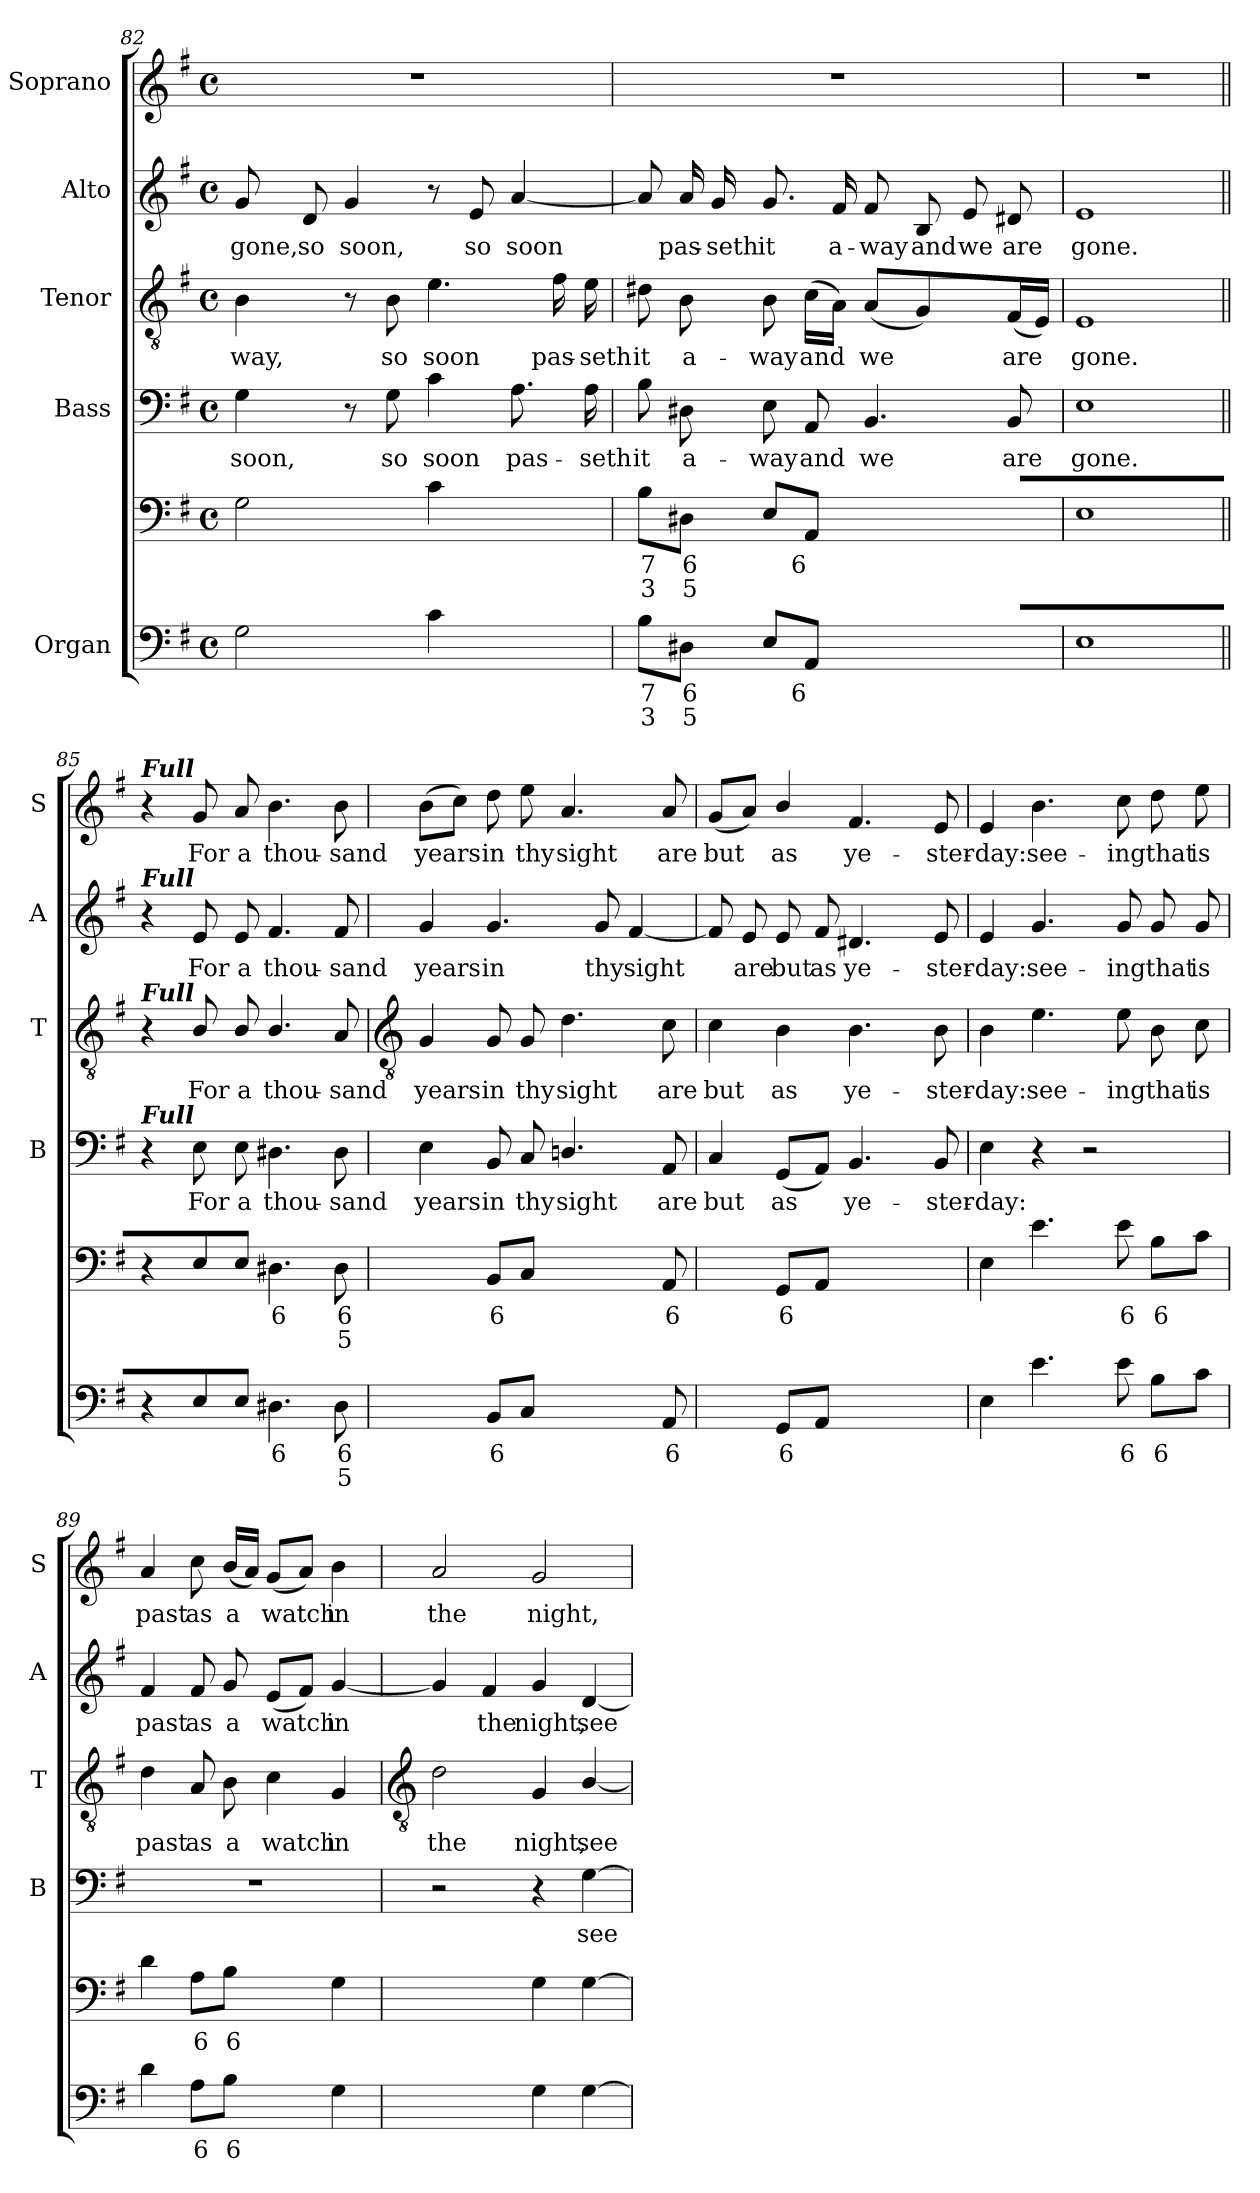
**kern	**text	**text	**kern	**text	**text	**kern	**text	**kern	**text	**kern	**text	**kern	**text
*part5	*part5	*part5	*part5	*part5	*part5	*part4	*part4	*part3	*part3	*part2	*part2	*part1	*part1
*staff6	*staff6	*staff6	*staff5	*staff5	*staff5	*staff4	*staff4	*staff3	*staff3	*staff2	*staff2	*staff1	*staff1
*I"Organ	*	*	*	*	*	*I"Bass	*	*I"Tenor	*	*I"Alto	*	*I"Soprano	*
*	*	*	*	*	*	*I'B	*	*I'T	*	*I'A	*	*I'S	*
!!LO:LB:g=z
*clefF4	*	*	*clefF4	*	*	*clefF4	*	*clefGv2	*	*clefG2	*	*clefG2	*
*k[f#]	*	*	*k[f#]	*	*	*k[f#]	*	*k[f#]	*	*k[f#]	*	*k[f#]	*
*G:	*	*	*G:	*	*	*G:	*	*G:	*	*G:	*	*G:	*
*M4/4	*	*	*M4/4	*	*	*M4/4	*	*M4/4	*	*M4/4	*	*M4/4	*
*met(c)	*	*	*met(c)	*	*	*met(c)	*	*met(c)	*	*met(c)	*	*met(c)	*
=82	=82	=82	=82	=82	=82	=82	=82	=82	=82	=82	=82	=82	=82
!	!	!	!	!	!	!	!LO:LY:b	!	!LO:LY:b	!	!LO:LY:b	!	!
2G	.	.	2G	.	.	4G	soon,	4B	-way,	8g	gone,	1r	.
!	!	!	!	!	!	!	!	!	!	!	!LO:LY:b	!	!
.	.	.	.	.	.	.	.	.	.	8d	so	.	.
!	!	!	!	!	!	!	!	!	!	!	!LO:LY:b	!	!
.	.	.	.	.	.	8r	.	8r	.	4g	soon,	.	.
!	!	!	!	!	!	!	!LO:LY:b	!	!LO:LY:b	!	!	!	!
.	.	.	.	.	.	8G	so	8B	so	.	.	.	.
!	!	!	!	!	!	!	!LO:LY:b	!	!LO:LY:b	!	!	!	!
4c	.	.	4c	.	.	4c	soon	4.e	soon	8r	.	.	.
!	!	!	!	!	!	!	!	!	!	!	!LO:LY:b	!	!
.	.	.	.	.	.	.	.	.	.	8e	so	.	.
!	!LO:LY:b	!	!	!LO:LY:b	!	!	!LO:LY:b	!	!	!	!LO:LY:b	!	!
[8Ayy	5	.	[8Ayy	5	.	8.A	pas-	.	.	[4a	soon	.	.
!	!LO:LY:b	!	!	!LO:LY:b	!	!	!	!	!LO:LY:b	!	!	!	!
8Ayy]	6	.	8Ayy]	6	.	.	.	16f#	pas-	.	.	.	.
!	!	!	!	!	!	!	!LO:LY:b	!	!LO:LY:b	!	!	!	!
.	.	.	.	.	.	16A	-seth	16e	-seth	.	.	.	.
=83	=83	=83	=83	=83	=83	=83	=83	=83	=83	=83	=83	=83	=83
!	!LO:LY:b	!LO:LY:b	!	!LO:LY:b	!LO:LY:b	!	!LO:LY:b	!	!LO:LY:b	!	!	!	!
8BL	7	3	8BL	7	3	8B	it	8d#X	it	8a]	.	1r	.
!	!LO:LY:b	!LO:LY:b	!	!LO:LY:b	!LO:LY:b	!	!LO:LY:b	!	!LO:LY:b	!	!LO:LY:b	!	!
8D#XJ	6	5	8D#XJ	6	5	8D#X	a-	8B	a-	16a	pas-	.	.
!	!	!	!	!	!	!	!	!	!	!	!LO:LY:b	!	!
.	.	.	.	.	.	.	.	.	.	16g	-seth	.	.
!	!	!	!	!	!	!	!LO:LY:b	!	!LO:LY:b	!	!LO:LY:b	!	!
8EL	.	.	8EL	.	.	8E	-way	8B	-way	8.g	it	.	.
!	!LO:LY:b	!	!	!LO:LY:b	!	!	!LO:LY:b	!	!LO:LY:b	!	!	!	!
8AAJ	6	.	8AAJ	6	.	8AA	and	(>16cLL	and	.	.	.	.
!	!	!	!	!	!	!	!	!	!	!	!LO:LY:b	!	!
.	.	.	.	.	.	.	.	16AJJ)	.	16f#	a-	.	.
!	!LO:LY:b	!LO:LY:b	!	!LO:LY:b	!LO:LY:b	!	!LO:LY:b	!	!LO:LY:b	!	!LO:LY:b	!	!
[8BByy	7	3	[8BByy	7	3	4.BB	we	(<8AL	we	8f#	-way	.	.
!	!LO:LY:b	!LO:LY:b	!	!LO:LY:b	!LO:LY:b	!	!	!	!	!	!LO:LY:b	!	!
8BByy_	6	4	8BByy_	6	4	.	.	4G)	.	8B	and	.	.
!	!LO:LY:b	!LO:LY:b	!	!LO:LY:b	!LO:LY:b	!	!	!	!	!	!LO:LY:b	!	!
8BByy_	6	4	8BByy_	6	4	.	.	.	.	8e	we	.	.
!	!LO:LY:b	!LO:LY:b	!	!LO:LY:b	!LO:LY:b	!	!LO:LY:b	!	!LO:LY:b	!	!LO:LY:b	!	!
8BBLyy]	5	3	8BBLyy]	5	3	8BB	are	(<16F#L	are	8d#X	are	.	.
.	.	.	.	.	.	.	.	16EJJ)	.	.	.	.	.
=84	=84	=84	=84	=84	=84	=84	=84	=84	=84	=84	=84	=84	=84
!	!	!	!	!	!	!	!LO:LY:b	!	!LO:LY:b	!	!LO:LY:b	!	!
1E	.	.	1E	.	.	1E	gone.	1E	gone.	1e	gone.	1r	.
=85||	=85||	=85||	=85||	=85||	=85||	=85||	=85||	=85||	=85||	=85||	=85||	=85||	=85||
!	!	!	!	!	!	!	!	!	!	!	!	!LO:TX:a:Bi:t=Full	!
!	!	!	!	!	!	!	!	!	!	!LO:TX:a:Bi:t=Full	!	!	!
!	!	!	!	!	!	!	!	!LO:TX:a:Bi:t=Full	!	!	!	!	!
!	!	!	!	!	!	!LO:TX:a:Bi:t=Full	!	!	!	!	!	!	!
4r	.	.	4r	.	.	4r	.	4r	.	4r	.	4r	.
!	!	!	!	!	!	!	!LO:LY:b	!	!LO:LY:b	!	!LO:LY:b	!	!LO:LY:b
8E	.	.	8E	.	.	8E	For	8B/	For	8e	For	8g	For
!	!	!	!	!	!	!	!LO:LY:b	!	!LO:LY:b	!	!LO:LY:b	!	!LO:LY:b
8EJ	.	.	8EJ	.	.	8E	a	8B/	a	8e	a	8a	a
!	!LO:LY:b	!	!	!LO:LY:b	!	!	!LO:LY:b	!	!LO:LY:b	!	!LO:LY:b	!	!LO:LY:b
4.D#X	6	.	4.D#X	6	.	4.D#X	thou-	4.B/	thou-	4.f#	thou-	4.b	thou-
!	!LO:LY:b	!LO:LY:b	!	!LO:LY:b	!LO:LY:b	!	!LO:LY:b	!	!LO:LY:b	!	!LO:LY:b	!	!LO:LY:b
8D#	6	5	8D#	6	5	8D#	-sand	8A	-sand	8f#	-sand	8b	-sand
!!LO:LB:g=z
=86	=86	=86	=86	=86	=86	=86	=86	=86	=86	=86	=86	=86	=86
*	*	*	*	*	*	*	*	*clefGv2	*	*	*	*	*
!	!LO:LY:b	!	!	!LO:LY:b	!	!	!LO:LY:b	!	!LO:LY:b	!	!LO:LY:b	!	!LO:LY:b
[8Eyy	5	.	[8Eyy	5	.	4E	years	4G	years	4g	years	(>8bL	years
!	!LO:LY:b	!	!	!LO:LY:b	!	!	!	!	!	!	!	!	!
8Eyy]	6	.	8Eyy]	6	.	.	.	.	.	.	.	8ccJ)	.
!	!LO:LY:b	!	!	!LO:LY:b	!	!	!LO:LY:b	!	!LO:LY:b	!	!LO:LY:b	!	!LO:LY:b
8BBL	6	.	8BBL	6	.	8BB	in	8G	in	4.g	in	8dd	in
!	!	!	!	!	!	!	!LO:LY:b	!	!LO:LY:b	!	!	!	!LO:LY:b
8CJ	.	.	8CJ	.	.	8C	thy	8G	thy	.	.	8ee	thy
!	!LO:LY:b	!	!	!LO:LY:b	!	!	!LO:LY:b	!	!LO:LY:b	!	!	!	!LO:LY:b
[4Dn/yy	4	.	[4Dn/yy	4	.	4.Dn/	sight	4.d	sight	.	.	4.a	sight
!	!	!	!	!	!	!	!	!	!	!	!LO:LY:b	!	!
.	.	.	.	.	.	.	.	.	.	8g	thy	.	.
!	!LO:LY:b	!	!	!LO:LY:b	!	!	!	!	!	!	!LO:LY:b	!	!
8Dyy]	3	.	8Dyy]	3	.	.	.	.	.	[4f#	sight	.	.
!	!LO:LY:b	!	!	!LO:LY:b	!	!	!LO:LY:b	!	!LO:LY:b	!	!	!	!LO:LY:b
8AA	6	.	8AA	6	.	8AA	are	8c	are	.	.	8a	are
=87	=87	=87	=87	=87	=87	=87	=87	=87	=87	=87	=87	=87	=87
!	!LO:LY:b	!LO:LY:b	!	!LO:LY:b	!LO:LY:b	!	!LO:LY:b	!	!LO:LY:b	!	!	!	!LO:LY:b
[8Cyy	5	4	[8Cyy	5	4	4C	but	4c	but	8f#]	.	(<8gL	but
!	!LO:LY:b	!LO:LY:b	!	!LO:LY:b	!LO:LY:b	!	!	!	!	!	!LO:LY:b	!	!
8Cyy]	6	3	8Cyy]	6	3	.	.	.	.	8e	are	8aJ)	.
!	!LO:LY:b	!	!	!LO:LY:b	!	!	!LO:LY:b	!	!LO:LY:b	!	!LO:LY:b	!	!LO:LY:b
8GGL	6	.	8GGL	6	.	(<8GGL	as	4B	as	8e	but	4b/	as
!	!	!	!	!	!	!	!	!	!	!	!LO:LY:b	!	!
8AAJ	.	.	8AAJ	.	.	8AAJ)	.	.	.	8f#	as	.	.
!	!LO:LY:b	!LO:LY:b	!	!LO:LY:b	!LO:LY:b	!	!LO:LY:b	!	!LO:LY:b	!	!LO:LY:b	!	!LO:LY:b
[4BByy	6	4	[4BByy	6	4	4.BB	ye-	4.B	ye-	4.d#X	ye-	4.f#	ye-
!	!LO:LY:b	!LO:LY:b	!	!LO:LY:b	!LO:LY:b	!	!	!	!	!	!	!	!
4BByy]	5	3	4BByy]	5	3	.	.	.	.	.	.	.	.
!	!	!	!	!	!	!	!LO:LY:b	!	!LO:LY:b	!	!LO:LY:b	!	!LO:LY:b
.	.	.	.	.	.	8BB	-ster-	8B	-ster-	8e	-ster-	8e	-ster-
=88	=88	=88	=88	=88	=88	=88	=88	=88	=88	=88	=88	=88	=88
!	!	!	!	!	!	!	!LO:LY:b	!	!LO:LY:b	!	!LO:LY:b	!	!LO:LY:b
4E	.	.	4E	.	.	4E	-day:	4B	-day:	4e	-day:	4e	-day:
!	!	!	!	!	!	!	!	!	!LO:LY:b	!	!LO:LY:b	!	!LO:LY:b
4.e	.	.	4.e	.	.	4r	.	4.e	see-	4.g	see-	4.b	see-
.	.	.	.	.	.	2r	.	.	.	.	.	.	.
!	!LO:LY:b	!	!	!LO:LY:b	!	!	!	!	!LO:LY:b	!	!LO:LY:b	!	!LO:LY:b
8e	6	.	8e	6	.	.	.	8e	-ing	8g	-ing	8cc	-ing
!	!LO:LY:b	!	!	!LO:LY:b	!	!	!	!	!LO:LY:b	!	!LO:LY:b	!	!LO:LY:b
8BL	6	.	8BL	6	.	.	.	8B	that	8g	that	8dd	that
!	!	!	!	!	!	!	!	!	!LO:LY:b	!	!LO:LY:b	!	!LO:LY:b
8cJ	.	.	8cJ	.	.	.	.	8c	is	8g	is	8ee	is
=89	=89	=89	=89	=89	=89	=89	=89	=89	=89	=89	=89	=89	=89
!	!	!	!	!	!	!	!	!	!LO:LY:b	!	!LO:LY:b	!	!LO:LY:b
4d	.	.	4d	.	.	1r	.	4d	past	4f#	past	4a	past
!	!LO:LY:b	!	!	!LO:LY:b	!	!	!	!	!LO:LY:b	!	!LO:LY:b	!	!LO:LY:b
8AL	6	.	8AL	6	.	.	.	8A	as	8f#	as	8cc	as
!	!LO:LY:b	!	!	!LO:LY:b	!	!	!	!	!LO:LY:b	!	!LO:LY:b	!	!LO:LY:b
8BJ	6	.	8BJ	6	.	.	.	8B	a	8g	a	(<16bLL	a
.	.	.	.	.	.	.	.	.	.	.	.	16aJJ)	.
!	!LO:LY:b	!LO:LY:b	!	!LO:LY:b	!LO:LY:b	!	!	!	!LO:LY:b	!	!LO:LY:b	!	!LO:LY:b
[8cyy	5	3	[8cyy	5	3	.	.	4c	watch	(<8eL	watch	(<8gL	watch
!	!LO:LY:b	!LO:LY:b	!	!LO:LY:b	!LO:LY:b	!	!	!	!	!	!	!	!
8cLyy]	6	4	8cLyy]	6	4	.	.	.	.	8f#J)	.	8aJ)	.
!	!	!	!	!	!	!	!	!	!LO:LY:b	!	!LO:LY:b	!	!LO:LY:b
4G	.	.	4G	.	.	.	.	4G	in	[4g	in	4b	in
!!LO:LB:g=z
=90	=90	=90	=90	=90	=90	=90	=90	=90	=90	=90	=90	=90	=90
*	*	*	*	*	*	*	*	*clefGv2	*	*	*	*	*
!	!LO:LY:b	!	!	!LO:LY:b	!	!	!	!	!LO:LY:b	!	!	!	!LO:LY:b
[4dyy	4	.	[4dyy	4	.	2r	.	2d	the	4g]	.	2a	the
!	!LO:LY:b	!	!	!LO:LY:b	!	!	!	!	!	!	!LO:LY:b	!	!
4dyy]	3	.	4dyy]	3	.	.	.	.	.	4f#	the	.	.
!	!	!	!	!	!	!	!	!	!LO:LY:b	!	!LO:LY:b	!	!LO:LY:b
4G	.	.	4G	.	.	4r	.	4G	night,	4g	night,	2g	night,
!	!	!	!	!	!	!	!LO:LY:b	!	!LO:LY:b	!	!LO:LY:b	!	!
[4G	.	.	[4G	.	.	[4G	see-	[4B/	see-	[4d	see-	.	.
=	=	=	=	=	=	=	=	=	=	=	=	=	=
*-	*-	*-	*-	*-	*-	*-	*-	*-	*-	*-	*-	*-	*-
